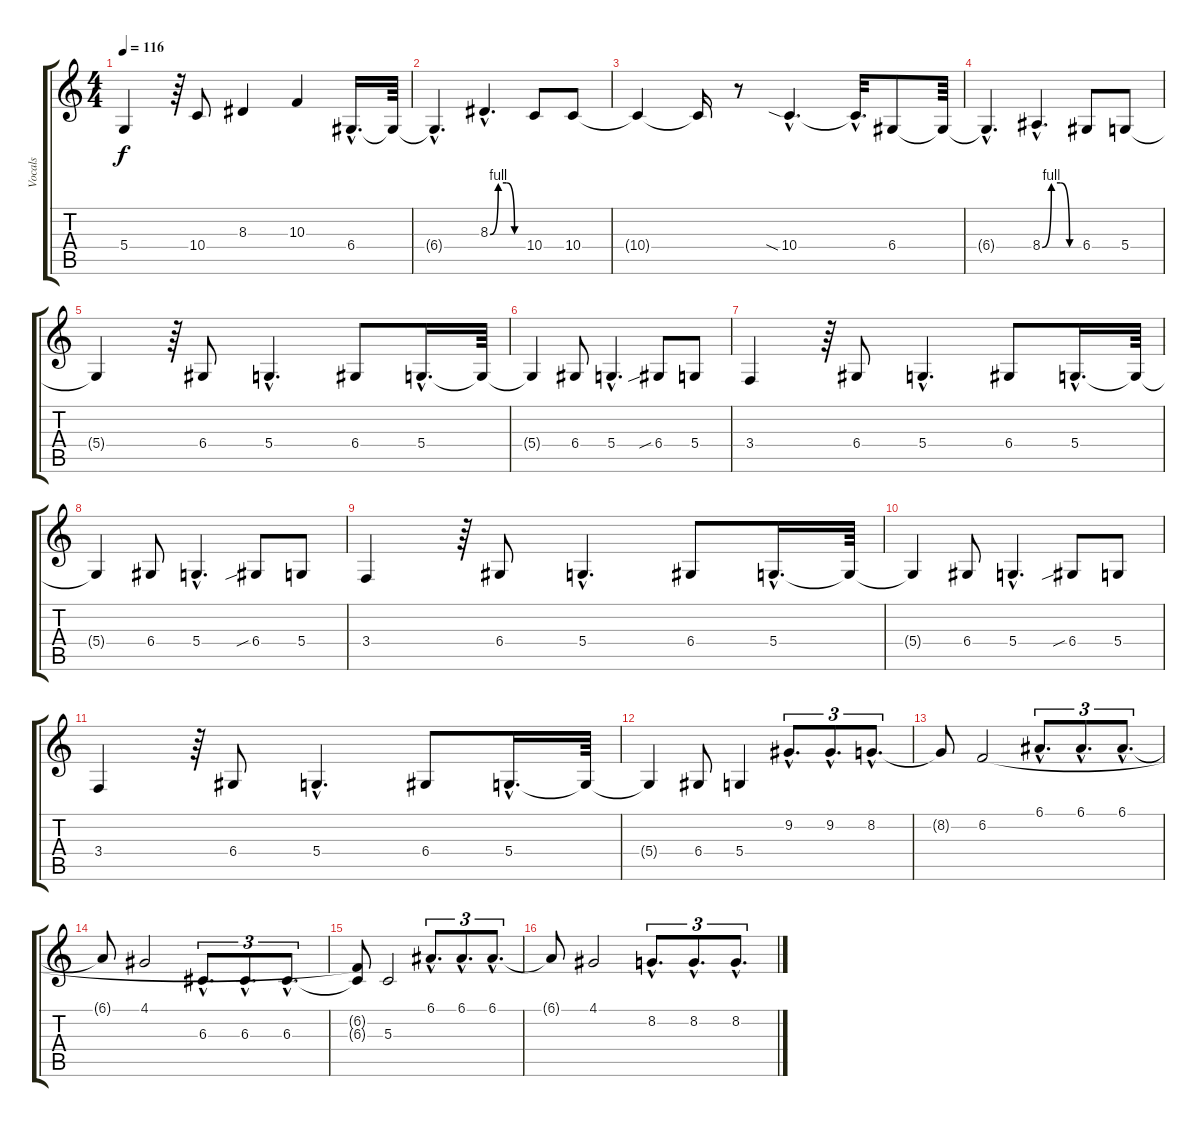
\track ("Vocals" "Vocals") {instrument lead2sawtooth}
\staff {score tabs}
\tuning (E4 B3 G3 D3 A2 E2) {hide}
\ts (4 4)
\tempo 116
\clef g2
\ks c
5.4{t}.4{dy f} r.64 10.4.8 8.3.4 10.3.4 6.4{hac}.16{d} 6.4{t}.64 |
6.4{hac t}.4{d} 8.3{be (custom 0 0 15 4 30 4 45 0 60 0) hac}.4{d} 10.4.8 10.4.8 |
10.4{t}.4 10.4{t}.16 r.8 10.4{sia hac}.4{d} 10.4{hac t}.32{d} 6.4.8 6.4{t}.64 |
6.4{hac t}.4{d} 8.4{be (custom 0 0 15 4 30 4 45 0 60 0) hac}.4{d} 6.4.8 5.4.8 |
5.4{t}.4 r.64 6.4.8{balance 0} 5.4{hac}.4{d} 6.4.8{balance 16} 5.4{hac}.16{d} 5.4{t}.64 |
5.4{t}.4 6.4.8{balance 8} 5.4{hac}.4{d} 6.4{sib}.8 5.4.8 |
3.4.4 r.64 6.4.8{balance 0} 5.4{hac}.4{d} 6.4.8{balance 16} 5.4{hac}.16{d} 5.4{t}.64 |
5.4{t}.4 6.4.8{balance 8} 5.4{hac}.4{d} 6.4{sib}.8 5.4.8 |
3.4.4 r.64 6.4.8{balance 0} 5.4{hac}.4{d} 6.4.8{balance 16} 5.4{hac}.16{d} 5.4{t}.64 |
5.4{t}.4 6.4.8{balance 8} 5.4{hac}.4{d} 6.4{sib}.8 5.4.8 |
3.4.4 r.64 6.4.8{balance 0} 5.4{hac}.4{d} 6.4.8{balance 16} 5.4{hac}.16{d} 5.4{t}.64 |
5.4{t}.4 6.4.8{balance 8} 5.4.4 9.2{hac}.8{d tu (3 2)} 9.2{hac}.8{d tu (3 2)} 8.2{hac}.8{d tu (3 2)} |
8.2{t}.8 6.2.2 6.1{hac}.8{d tu (3 2)} 6.1{hac}.8{d tu (3 2)} 6.1{hac}.8{d tu (3 2)} |
6.1{t}.8 4.1.2 6.3{hac}.8{d tu (3 2)} 6.3{hac}.8{d tu (3 2)} 6.3{hac}.8{d tu (3 2)} |
(6.2{t} 6.3{t}).8 5.3.2 6.1{hac}.8{d tu (3 2)} 6.1{hac}.8{d tu (3 2)} 6.1{hac}.8{d tu (3 2)} |
6.1{t}.8 4.1.2 8.2{hac}.8{d tu (3 2)} 8.2{hac}.8{d tu (3 2)} 8.2{hac}.8{d tu (3 2)}
